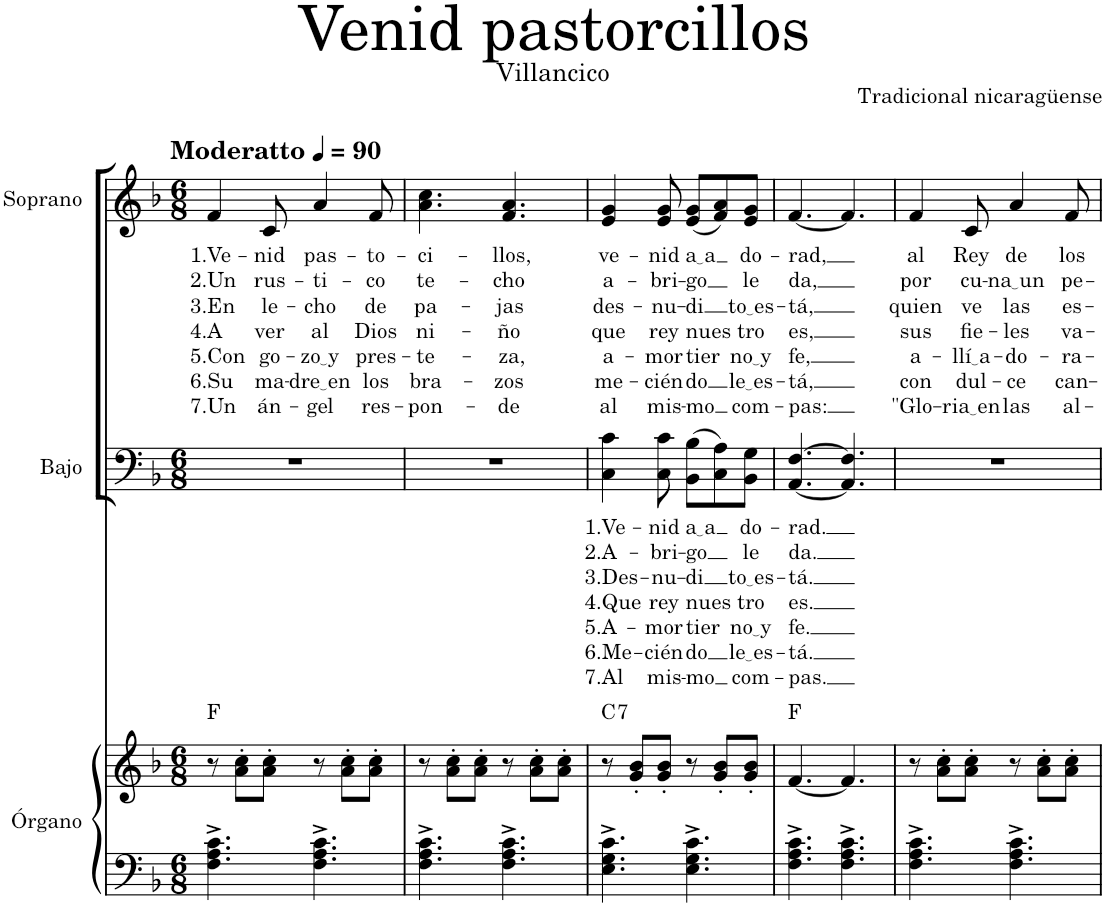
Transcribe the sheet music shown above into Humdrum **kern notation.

**kern	**kern	**harte	**kern	**text	**text	**text	**text	**text	**text	**text	**kern	**text	**text	**text	**text	**text	**text	**text
*part3	*part3	*part3	*part2	*part2	*part2	*part2	*part2	*part2	*part2	*part2	*part1	*part1	*part1	*part1	*part1	*part1	*part1	*part1
*staff4	*staff3	*	*staff2	*staff2	*staff2	*staff2	*staff2	*staff2	*staff2	*staff2	*staff1	*staff1	*staff1	*staff1	*staff1	*staff1	*staff1	*staff1
*I"Órgano	*	*	*I"Bajo	*	*	*	*	*	*	*	*I"Soprano	*	*	*	*	*	*	*
*	*	*	*I'B.	*	*	*	*	*	*	*	*I'S.	*	*	*	*	*	*	*
*clefF4	*clefG2	*	*clefF4	*	*	*	*	*	*	*	*clefG2	*	*	*	*	*	*	*
*k[b-]	*k[b-]	*	*k[b-]	*	*	*	*	*	*	*	*k[b-]	*	*	*	*	*	*	*
*M6/8	*M6/8	*	*M6/8	*	*	*	*	*	*	*	*M6/8	*	*	*	*	*	*	*
*MM90	*MM90	*	*MM90	*	*	*	*	*	*	*	*MM90	*	*	*	*	*	*	*
=1	=1	=1	=1	=1	=1	=1	=1	=1	=1	=1	=1	=1	=1	=1	=1	=1	=1	=1
!	!	!	!	!	!	!	!	!	!	!	!LO:TX:a:B:t=Moderatto	!	!	!	!	!	!	!
!	!	!	!	!	!	!	!	!	!	!	!	!LO:LY:b	!LO:LY:b	!LO:LY:b	!LO:LY:b	!LO:LY:b	!LO:LY:b	!LO:LY:b
4.F\^ 4.A\^ 4.c\^	8r	F:maj	2.r	.	.	.	.	.	.	.	4f/	1.Ve-	2.Un	3.En	4.A	5.Con	6.Su	7.Un
.	8a\' 8cc\'L	.	.	.	.	.	.	.	.	.	.	.	.	.	.	.	.	.
!	!	!	!	!	!	!	!	!	!	!	!	!LO:LY:b	!LO:LY:b	!LO:LY:b	!LO:LY:b	!LO:LY:b	!LO:LY:b	!LO:LY:b
.	8a\' 8cc\'J	.	.	.	.	.	.	.	.	.	8c/	-nid	rus-	le-	ver	go-	ma-	án-
!	!	!	!	!	!	!	!	!	!	!	!	!LO:LY:b	!LO:LY:b	!LO:LY:b	!LO:LY:b	!LO:LY:b	!LO:LY:b	!LO:LY:b
4.F\^ 4.A\^ 4.c\^	8r	.	.	.	.	.	.	.	.	.	4a/	pas-	-ti-	-cho	al	zo y	dre en	-gel
.	8a\' 8cc\'L	.	.	.	.	.	.	.	.	.	.	.	.	.	.	.	.	.
!	!	!	!	!	!	!	!	!	!	!	!	!LO:LY:b	!LO:LY:b	!LO:LY:b	!LO:LY:b	!LO:LY:b	!LO:LY:b	!LO:LY:b
.	8a\' 8cc\'J	.	.	.	.	.	.	.	.	.	8f/	-to-	-co	de	Dios	pres-	los	res-
=2	=2	=2	=2	=2	=2	=2	=2	=2	=2	=2	=2	=2	=2	=2	=2	=2	=2	=2
!	!	!	!	!	!	!	!	!	!	!	!	!LO:LY:b	!LO:LY:b	!LO:LY:b	!LO:LY:b	!LO:LY:b	!LO:LY:b	!LO:LY:b
4.F\^ 4.A\^ 4.c\^	8r	.	2.r	.	.	.	.	.	.	.	4.a\ 4.cc\	-ci-	te-	pa-	ni-	-te-	bra-	-pon-
.	8a\' 8cc\'L	.	.	.	.	.	.	.	.	.	.	.	.	.	.	.	.	.
.	8a\' 8cc\'J	.	.	.	.	.	.	.	.	.	.	.	.	.	.	.	.	.
!	!	!	!	!	!	!	!	!	!	!	!	!LO:LY:b	!LO:LY:b	!LO:LY:b	!LO:LY:b	!LO:LY:b	!LO:LY:b	!LO:LY:b
4.F\^ 4.A\^ 4.c\^	8r	.	.	.	.	.	.	.	.	.	4.f/ 4.a/	-llos,	-cho	-jas	-ño	-za,	-zos	-de
.	8a\' 8cc\'L	.	.	.	.	.	.	.	.	.	.	.	.	.	.	.	.	.
.	8a\' 8cc\'J	.	.	.	.	.	.	.	.	.	.	.	.	.	.	.	.	.
=3	=3	=3	=3	=3	=3	=3	=3	=3	=3	=3	=3	=3	=3	=3	=3	=3	=3	=3
!	!	!LO:H:kt=7	!	!LO:LY:b	!LO:LY:b	!LO:LY:b	!LO:LY:b	!LO:LY:b	!LO:LY:b	!LO:LY:b	!	!LO:LY:b	!LO:LY:b	!LO:LY:b	!LO:LY:b	!LO:LY:b	!LO:LY:b	!LO:LY:b
4.E\^ 4.G\^ 4.c\^	8r	C:7	4C\ 4c\	1.Ve-	2.A-	3.Des-	4.Que	5.A-	6.Me-	7.Al	4e/ 4g/	ve-	a-	des-	que	a-	me-	al
.	8g/' 8b-/'L	.	.	.	.	.	.	.	.	.	.	.	.	.	.	.	.	.
!	!	!	!	!LO:LY:b	!LO:LY:b	!LO:LY:b	!LO:LY:b	!LO:LY:b	!LO:LY:b	!LO:LY:b	!	!LO:LY:b	!LO:LY:b	!LO:LY:b	!LO:LY:b	!LO:LY:b	!LO:LY:b	!LO:LY:b
.	8g/' 8b-/'J	.	8C\ 8c\	nid	-bri-	-nu-	rey	-mor	-cién	mis-	8e/ 8g/	nid	-bri-	-nu-	rey	-mor	-cién	mis-
!	!	!	!	!LO:LY:b	!LO:LY:b	!LO:LY:b	!LO:LY:b	!LO:LY:b	!LO:LY:b	!LO:LY:b	!	!LO:LY:b	!LO:LY:b	!LO:LY:b	!LO:LY:b	!LO:LY:b	!LO:LY:b	!LO:LY:b
4.E\^ 4.G\^ 4.c\^	8r	.	(8BB-\ 8B-\L	a a	-go	-di	nues	tier	do	-mo	(8e/ 8g/L	a a	-go	-di	nues	tier	do	-mo
.	8g/' 8b-/'L	.	8C\ 8A\)	.	.	.	.	.	.	.	8f/ 8a/)	.	.	.	.	.	.	.
!	!	!	!	!LO:LY:b	!LO:LY:b	!LO:LY:b	!LO:LY:b	!LO:LY:b	!LO:LY:b	!LO:LY:b	!	!LO:LY:b	!LO:LY:b	!LO:LY:b	!LO:LY:b	!LO:LY:b	!LO:LY:b	!LO:LY:b
.	8g/' 8b-/'J	.	8BB-\ 8G\J	do-	le	to es	tro	no y	le es	com-	8e/ 8g/J	do-	le	to es	tro	no y	le es	com-
=4	=4	=4	=4	=4	=4	=4	=4	=4	=4	=4	=4	=4	=4	=4	=4	=4	=4	=4
!	!	!	!	!LO:LY:b	!LO:LY:b	!LO:LY:b	!LO:LY:b	!LO:LY:b	!LO:LY:b	!LO:LY:b	!	!LO:LY:b	!LO:LY:b	!LO:LY:b	!LO:LY:b	!LO:LY:b	!LO:LY:b	!LO:LY:b
4.F\^ 4.A\^ 4.c\^	[4.f/	F:maj	[4.AA/ [4.F/	-rad.	da.	-tá.	es.	fe.	-tá.	-pas.	[4.f/	-rad,	da,	-tá,	es,	fe,	-tá,	-pas:
4.F\^ 4.A\^ 4.c\^	4.f/]	.	4.AA/] 4.F/]	.	.	.	.	.	.	.	4.f/]	.	.	.	.	.	.	.
=5	=5	=5	=5	=5	=5	=5	=5	=5	=5	=5	=5	=5	=5	=5	=5	=5	=5	=5
!	!	!	!	!	!	!	!	!	!	!	!	!LO:LY:b	!LO:LY:b	!LO:LY:b	!LO:LY:b	!LO:LY:b	!LO:LY:b	!LO:LY:b
4.F\^ 4.A\^ 4.c\^	8r	.	2.r	.	.	.	.	.	.	.	4f/	al	por	quien	sus	a-	con	"Glo-
.	8a\' 8cc\'L	.	.	.	.	.	.	.	.	.	.	.	.	.	.	.	.	.
!	!	!	!	!	!	!	!	!	!	!	!	!LO:LY:b	!LO:LY:b	!LO:LY:b	!LO:LY:b	!LO:LY:b	!LO:LY:b	!LO:LY:b
.	8a\' 8cc\'J	.	.	.	.	.	.	.	.	.	8c/	Rey	cu-	ve	fie-	llí a	dul-	ria en
!	!	!	!	!	!	!	!	!	!	!	!	!LO:LY:b	!LO:LY:b	!LO:LY:b	!LO:LY:b	!LO:LY:b	!LO:LY:b	!LO:LY:b
4.F\^ 4.A\^ 4.c\^	8r	.	.	.	.	.	.	.	.	.	4a/	de	na un	las	-les	-do-	-ce	las
.	8a\' 8cc\'L	.	.	.	.	.	.	.	.	.	.	.	.	.	.	.	.	.
!	!	!	!	!	!	!	!	!	!	!	!	!LO:LY:b	!LO:LY:b	!LO:LY:b	!LO:LY:b	!LO:LY:b	!LO:LY:b	!LO:LY:b
.	8a\' 8cc\'J	.	.	.	.	.	.	.	.	.	8f/	los	pe-	es-	va-	-ra-	can-	al-
=	=	=	=	=	=	=	=	=	=	=	=	=	=	=	=	=	=	=
*-	*-	*-	*-	*-	*-	*-	*-	*-	*-	*-	*-	*-	*-	*-	*-	*-	*-	*-
